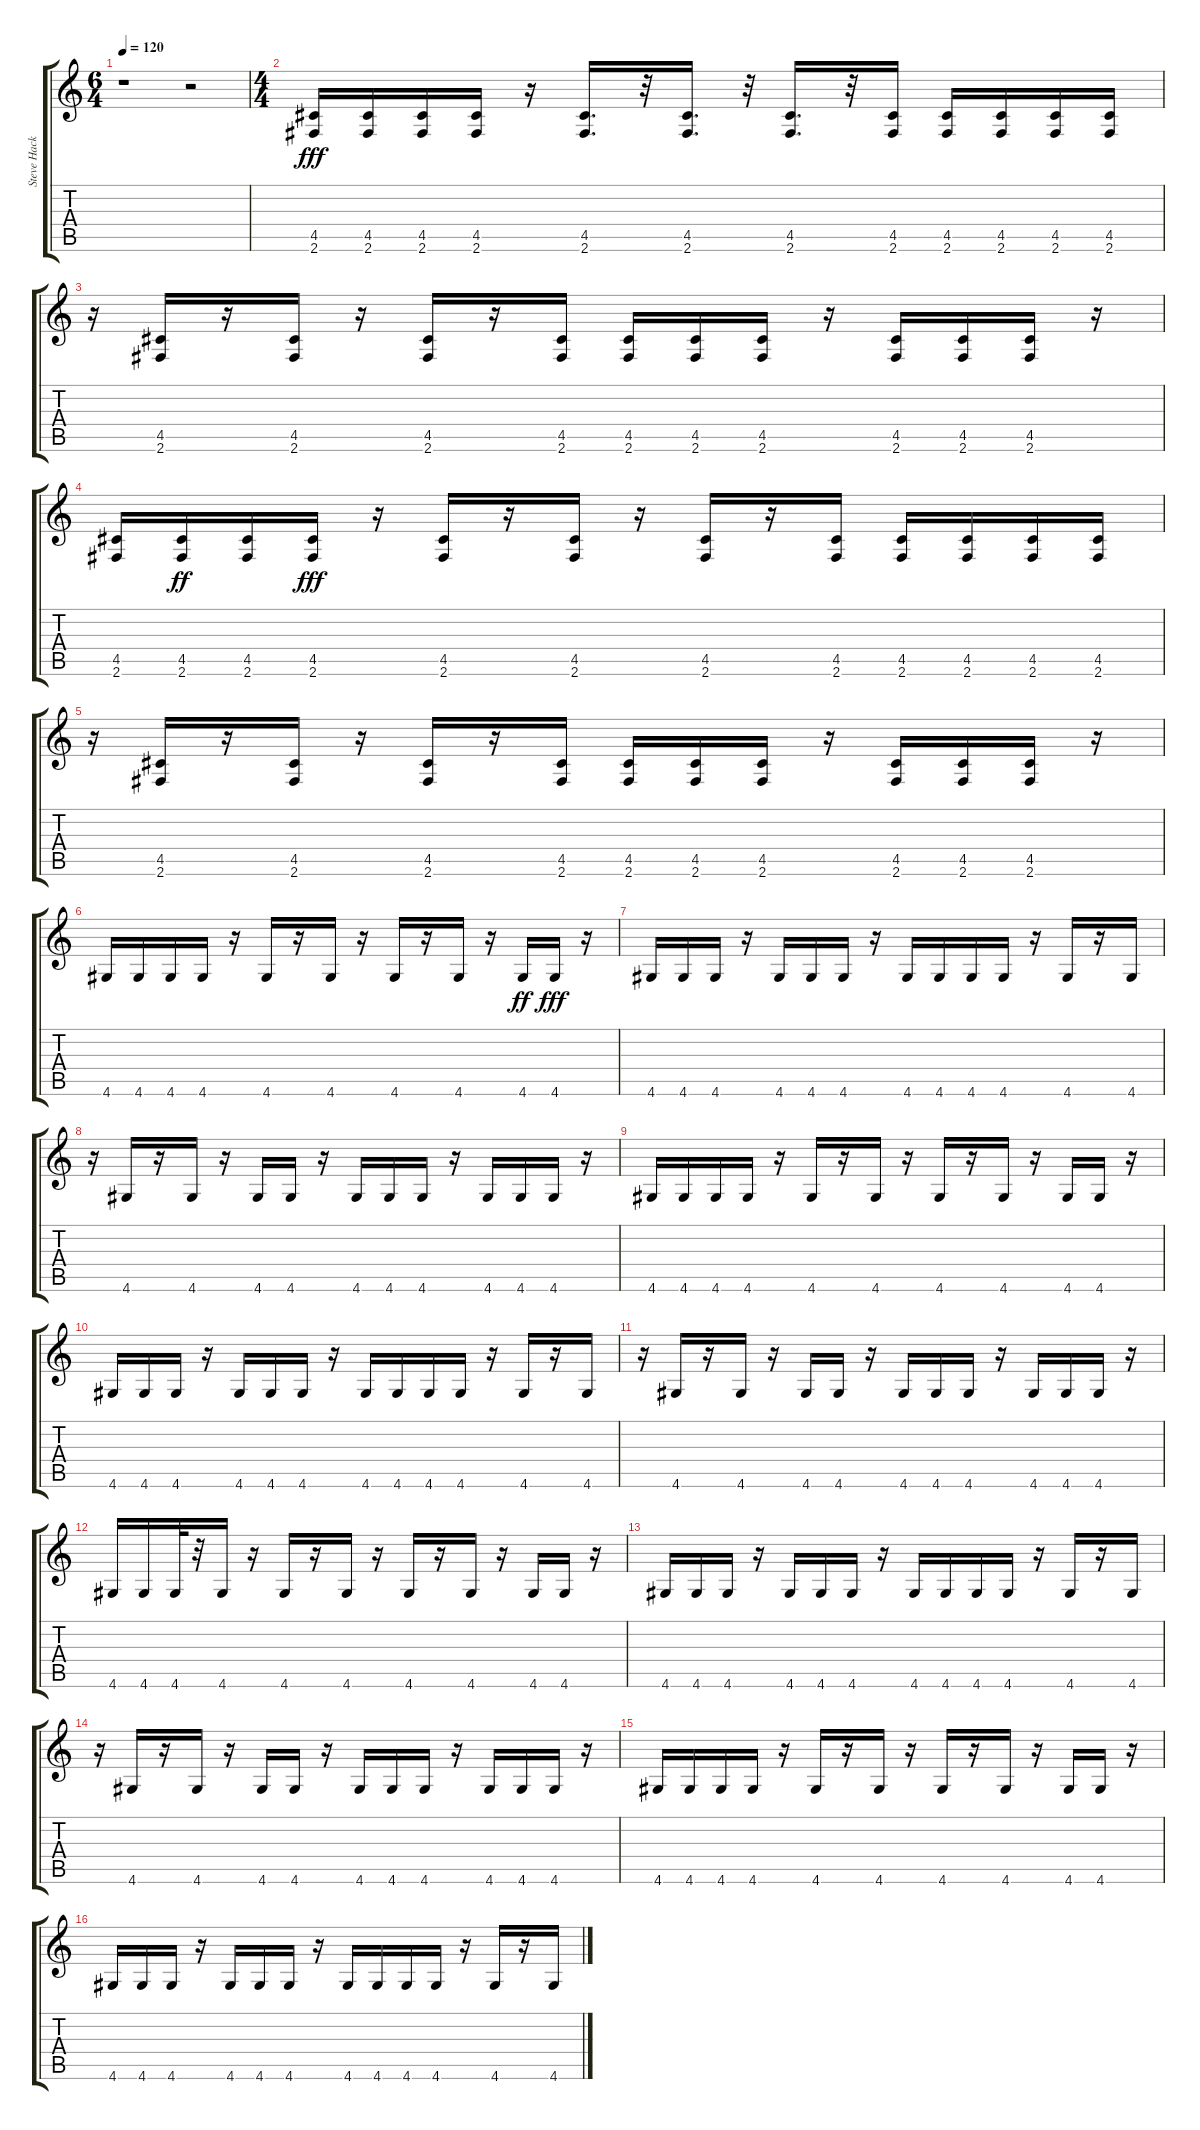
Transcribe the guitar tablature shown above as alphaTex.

\track ("Steve Hackett" "Steve Hack") {solo instrument distortionguitar}
\staff {score tabs}
\tuning (E4 B3 G3 D3 A2 E2) {hide}
\ts (6 4)
\tempo 120
\clef g2
\ks c
r.1{dy fff} r.2 |
\ts (4 4)
(4.5 2.6).16 (4.5 2.6).16 (4.5 2.6).16 (4.5 2.6).16 r.16 (4.5 2.6).16{d} r.32 (4.5 2.6).16{d} r.32 (4.5 2.6).16{d} r.32 (4.5 2.6).16 (4.5 2.6).16 (4.5 2.6).16 (4.5 2.6).16 (4.5 2.6).16 |
r.16 (4.5 2.6).16 r.16 (4.5 2.6).16 r.16 (4.5 2.6).16 r.16 (4.5 2.6).16 (4.5 2.6).16 (4.5 2.6).16 (4.5 2.6).16 r.16 (4.5 2.6).16 (4.5 2.6).16 (4.5 2.6).16 r.16 |
(4.5 2.6).16 (4.5 2.6).16{dy ff} (4.5 2.6).16 (4.5 2.6).16{dy fff} r.16 (4.5 2.6).16 r.16 (4.5 2.6).16 r.16 (4.5 2.6).16 r.16 (4.5 2.6).16 (4.5 2.6).16 (4.5 2.6).16 (4.5 2.6).16 (4.5 2.6).16 |
r.16 (4.5 2.6).16 r.16 (4.5 2.6).16 r.16 (4.5 2.6).16 r.16 (4.5 2.6).16 (4.5 2.6).16 (4.5 2.6).16 (4.5 2.6).16 r.16 (4.5 2.6).16 (4.5 2.6).16 (4.5 2.6).16 r.16 |
4.6.16{volume 11} 4.6.16 4.6.16 4.6.16 r.16 4.6.16 r.16 4.6.16 r.16 4.6.16 r.16 4.6.16 r.16 4.6.16{dy ff} 4.6.16{dy fff} r.16 |
4.6.16 4.6.16 4.6.16 r.16 4.6.16 4.6.16 4.6.16 r.16 4.6.16 4.6.16 4.6.16 4.6.16 r.16 4.6.16 r.16 4.6.16 |
r.16 4.6.16 r.16 4.6.16 r.16 4.6.16 4.6.16 r.16 4.6.16 4.6.16 4.6.16 r.16 4.6.16 4.6.16 4.6.16 r.16 |
4.6.16 4.6.16 4.6.16 4.6.16 r.16 4.6.16 r.16 4.6.16 r.16 4.6.16 r.16 4.6.16 r.16 4.6.16 4.6.16 r.16 |
4.6.16 4.6.16 4.6.16 r.16 4.6.16 4.6.16 4.6.16 r.16 4.6.16 4.6.16 4.6.16 4.6.16 r.16 4.6.16 r.16 4.6.16 |
r.16 4.6.16 r.16 4.6.16 r.16 4.6.16 4.6.16 r.16 4.6.16 4.6.16 4.6.16 r.16 4.6.16 4.6.16 4.6.16 r.16 |
4.6.16 4.6.16 4.6.32 r.32 4.6.16 r.16 4.6.16 r.16 4.6.16 r.16 4.6.16 r.16 4.6.16 r.16 4.6.16 4.6.16 r.16 |
4.6.16 4.6.16 4.6.16 r.16 4.6.16 4.6.16 4.6.16 r.16 4.6.16 4.6.16 4.6.16 4.6.16 r.16 4.6.16 r.16 4.6.16 |
r.16 4.6.16 r.16 4.6.16 r.16 4.6.16 4.6.16 r.16 4.6.16 4.6.16 4.6.16 r.16 4.6.16 4.6.16 4.6.16 r.16 |
4.6.16 4.6.16 4.6.16 4.6.16 r.16 4.6.16 r.16 4.6.16 r.16 4.6.16 r.16 4.6.16 r.16 4.6.16 4.6.16 r.16 |
4.6.16 4.6.16 4.6.16 r.16 4.6.16 4.6.16 4.6.16 r.16 4.6.16 4.6.16 4.6.16 4.6.16 r.16 4.6.16 r.16 4.6.16
